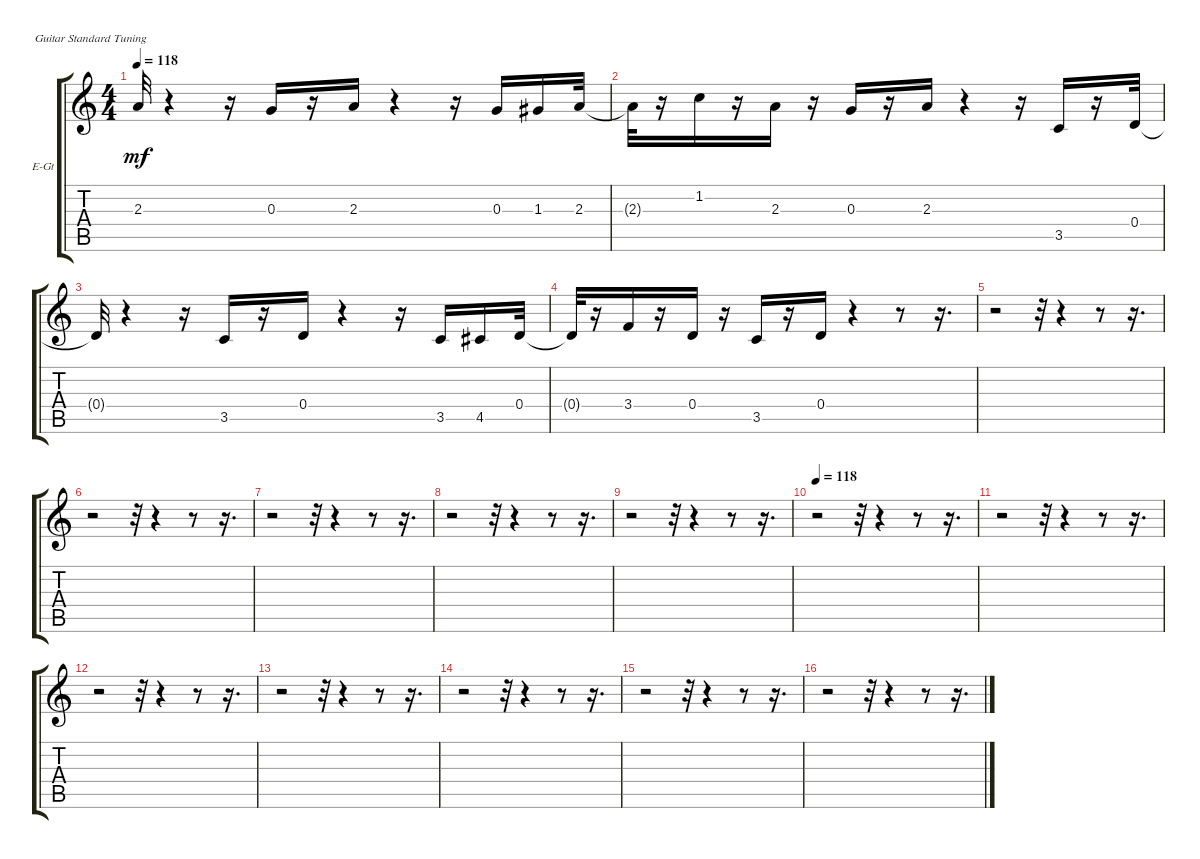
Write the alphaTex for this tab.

\bracketExtendMode groupsimilarinstruments
\firstSystemTrackNameOrientation horizontal
\otherSystemsTrackNameOrientation horizontal
\track ("Guitar3" "E-Gt") {instrument electricguitarclean}
\staff {score tabs}
\tuning (E4 B3 G3 D3 A2 E2)
\ts (4 4)
\tempo 118
\clef g2
\ks c
2.3{t}.32{dy mf} r.4 r.16 0.3.16 r.16 2.3.16 r.4 r.16 0.3.16 1.3.16 2.3.32 |
2.3{t}.32 r.16 1.2.16 r.16 2.3.16 r.16 0.3.16 r.16 2.3.16 r.4 r.16 3.5.16 r.16 0.4.32 |
0.4{t}.32 r.4 r.16 3.5.16 r.16 0.4.16 r.4 r.16 3.5.16 4.5.16 0.4.32 |
0.4{t}.32 r.16 3.4.16 r.16 0.4.16 r.16 3.5.16 r.16 0.4.16 r.4 r.8 r.16{d} |
r.2 r.32 r.4 r.8 r.16{d} |
r.2 r.32 r.4 r.8 r.16{d} |
r.2 r.32 r.4 r.8 r.16{d} |
r.2 r.32 r.4 r.8 r.16{d} |
r.2 r.32 r.4 r.8 r.16{d} |
\tempo 118
r.2 r.32 r.4 r.8 r.16{d} |
r.2 r.32 r.4 r.8 r.16{d} |
r.2 r.32 r.4 r.8 r.16{d} |
r.2 r.32 r.4 r.8 r.16{d} |
r.2 r.32 r.4 r.8 r.16{d} |
r.2 r.32 r.4 r.8 r.16{d} |
r.2 r.32 r.4 r.8 r.16{d}
